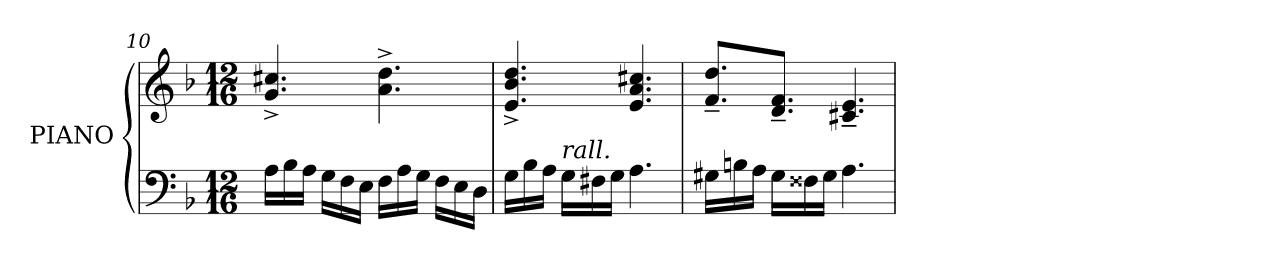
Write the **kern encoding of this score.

**kern	**kern
*part1	*part1
*staff2	*staff1
*I"PIANO	*
*I'Pno.	*
!!LO:LB:g=z
*clefF4	*clefG2
*k[b-]	*k[b-]
*M12/16	*M12/16
=10	=10
16A\LL	4.g/^ 4.cc#X/^
16B-\	.
16A\JJ	.
16G\LL	.
16F\	.
16E\JJ	.
16F\LL	4.a\^ 4.dd\^
16A\	.
16G\JJ	.
16F\LL	.
16E\	.
16D\JJ	.
=11	=11
16G\LL	4.e/^ 4.b-/^ 4.dd/^
16B-\	.
16A\JJ	.
!LO:TX:a:i:t=rall.	!
16G\LL	.
16F#X\	.
16G\JJ	.
4.A\	4.e/ 4.a/ 4.cc#X/
=12	=12
16G#X\LL	8.f/~ 8.dd/~L
16Bn\	.
16A\JJ	.
16G#\LL	8.d/~ 8.f/~J
16F##X\	.
16G#\JJ	.
4.A\	4.c#X/~ 4.e/~
=	=
*-	*-
